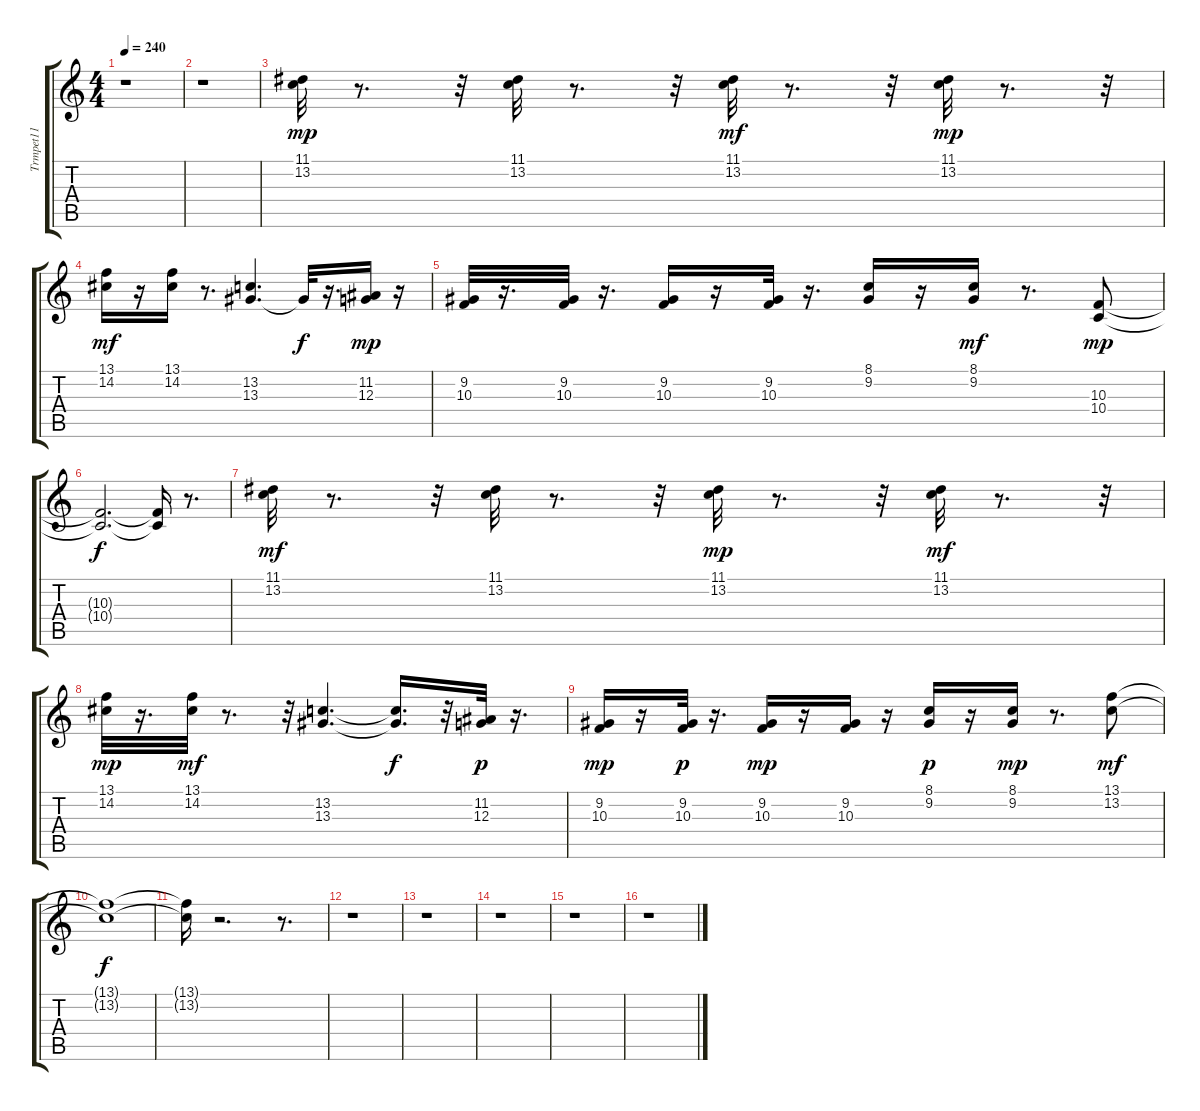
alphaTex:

\track ("Trmpet11" "Trmpet11") {instrument trumpet}
\staff {score tabs}
\tuning (E4 B3 G3 D3 A2 E2) {hide}
\ts (4 4)
\tempo 240
\clef g2
\ks c
r.1{dy mp} |
r.1 |
(11.1 13.2).32 r.8{d} r.32 (11.1 13.2).32 r.8{d} r.32 (11.1 13.2).32{dy mf} r.8{d} r.32 (11.1 13.2).32{dy mp} r.8{d} r.32 |
(13.1 14.2).16{dy mf} r.16 (13.1 14.2).16 r.8{d} (13.2 13.3).4{d} 13.3{t}.32{dy f} r.16{d} (11.2 12.3).16{dy mp} r.16 |
(9.2 10.3).32 r.16{d} (9.2 10.3).32 r.16{d} (9.2 10.3).16 r.16 (9.2 10.3).32 r.16{d} (8.1 9.2).16 r.16 (8.1 9.2).16{dy mf} r.8{d} (10.3 10.4).8{dy mp} |
(10.3{t} 10.4{t}).2{d dy f} (10.3{t} 10.4{t}).16 r.8{d} |
(11.1 13.2).32{dy mf} r.8{d} r.32 (11.1 13.2).32 r.8{d} r.32 (11.1 13.2).32{dy mp} r.8{d} r.32 (11.1 13.2).32{dy mf} r.8{d} r.32 |
(13.1 14.2).32{dy mp} r.16{d} (13.1 14.2).32{dy mf} r.8{d} r.32 (13.2 13.3).4{d} (13.2{t} 13.3{t}).16{d dy f} r.32 (11.2 12.3).32{dy p} r.16{d} |
(9.2 10.3).16{dy mp} r.16 (9.2 10.3).32{dy p} r.16{d} (9.2 10.3).16{dy mp} r.16 (9.2 10.3).16 r.16 (8.1 9.2).16{dy p} r.16 (8.1 9.2).16{dy mp} r.8{d} (13.1 13.2).8{dy mf} |
(13.1{t} 13.2{t}).1{dy f} |
(13.1{t} 13.2{t}).16 r.2{d} r.8{d} |
r.1 |
r.1 |
r.1 |
r.1 |
r.1
